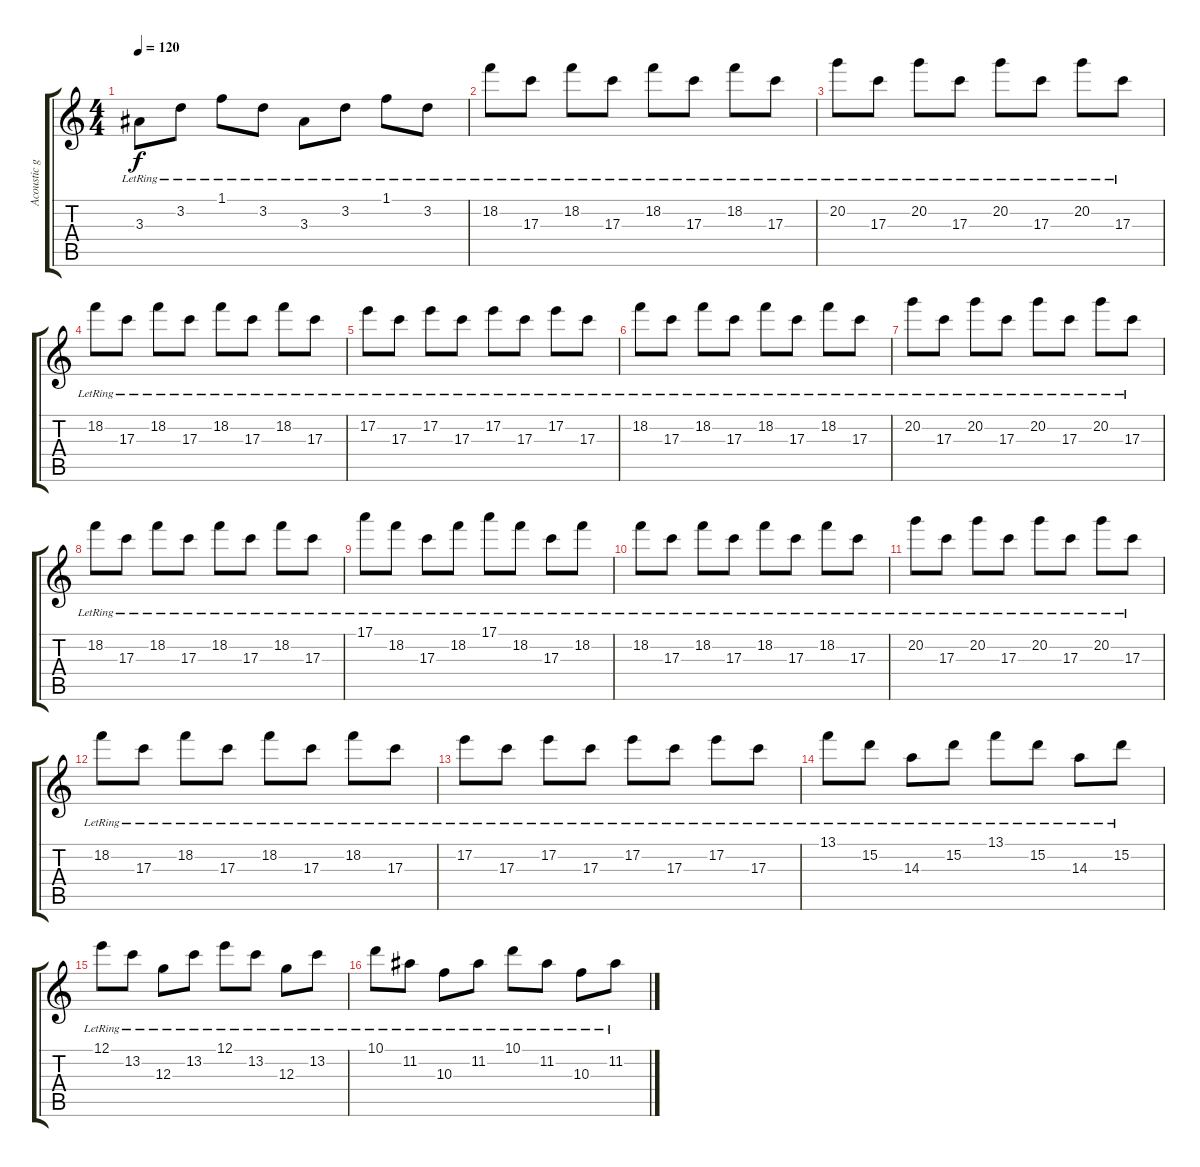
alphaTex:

\track ("Acoustic guitar 1" "Acoustic g") {instrument acousticguitarsteel}
\staff {score tabs}
\tuning (E4 B3 G3 D3 A2 E2) {hide}
\ts (4 4)
\tempo 120
\clef g2
\ks c
3.3{lr}.8{dy f} 3.2{lr}.8 1.1{lr}.8 3.2{lr}.8 3.3{lr}.8 3.2{lr}.8 1.1{lr}.8 3.2{lr}.8 |
18.2{lr}.8{volume 10 balance 10} 17.3{lr}.8 18.2{lr}.8 17.3{lr}.8 18.2{lr}.8 17.3{lr}.8 18.2{lr}.8 17.3{lr}.8 |
20.2{lr}.8 17.3{lr}.8 20.2{lr}.8 17.3{lr}.8 20.2{lr}.8 17.3{lr}.8 20.2{lr}.8 17.3{lr}.8 |
18.2{lr}.8 17.3{lr}.8 18.2{lr}.8 17.3{lr}.8 18.2{lr}.8 17.3{lr}.8 18.2{lr}.8 17.3{lr}.8 |
17.2{lr}.8 17.3{lr}.8 17.2{lr}.8 17.3{lr}.8 17.2{lr}.8 17.3{lr}.8 17.2{lr}.8 17.3{lr}.8 |
18.2{lr}.8 17.3{lr}.8 18.2{lr}.8 17.3{lr}.8 18.2{lr}.8 17.3{lr}.8 18.2{lr}.8 17.3{lr}.8 |
20.2{lr}.8 17.3{lr}.8 20.2{lr}.8 17.3{lr}.8 20.2{lr}.8 17.3{lr}.8 20.2{lr}.8 17.3{lr}.8 |
18.2{lr}.8 17.3{lr}.8 18.2{lr}.8 17.3{lr}.8 18.2{lr}.8 17.3{lr}.8 18.2{lr}.8 17.3{lr}.8 |
17.1{lr}.8 18.2{lr}.8 17.3{lr}.8 18.2{lr}.8 17.1{lr}.8 18.2{lr}.8 17.3{lr}.8 18.2{lr}.8 |
18.2{lr}.8 17.3{lr}.8 18.2{lr}.8 17.3{lr}.8 18.2{lr}.8 17.3{lr}.8 18.2{lr}.8 17.3{lr}.8 |
20.2{lr}.8 17.3{lr}.8 20.2{lr}.8 17.3{lr}.8 20.2{lr}.8 17.3{lr}.8 20.2{lr}.8 17.3{lr}.8 |
18.2{lr}.8 17.3{lr}.8 18.2{lr}.8 17.3{lr}.8 18.2{lr}.8 17.3{lr}.8 18.2{lr}.8 17.3{lr}.8 |
17.2{lr}.8 17.3{lr}.8 17.2{lr}.8 17.3{lr}.8 17.2{lr}.8 17.3{lr}.8 17.2{lr}.8 17.3{lr}.8 |
13.1{lr}.8 15.2{lr}.8 14.3{lr}.8 15.2{lr}.8 13.1{lr}.8 15.2{lr}.8 14.3{lr}.8 15.2{lr}.8 |
12.1{lr}.8 13.2{lr}.8 12.3{lr}.8 13.2{lr}.8 12.1{lr}.8 13.2{lr}.8 12.3{lr}.8 13.2{lr}.8 |
10.1{lr}.8 11.2{lr}.8 10.3{lr}.8 11.2{lr}.8 10.1{lr}.8 11.2{lr}.8 10.3{lr}.8 11.2{lr}.8
